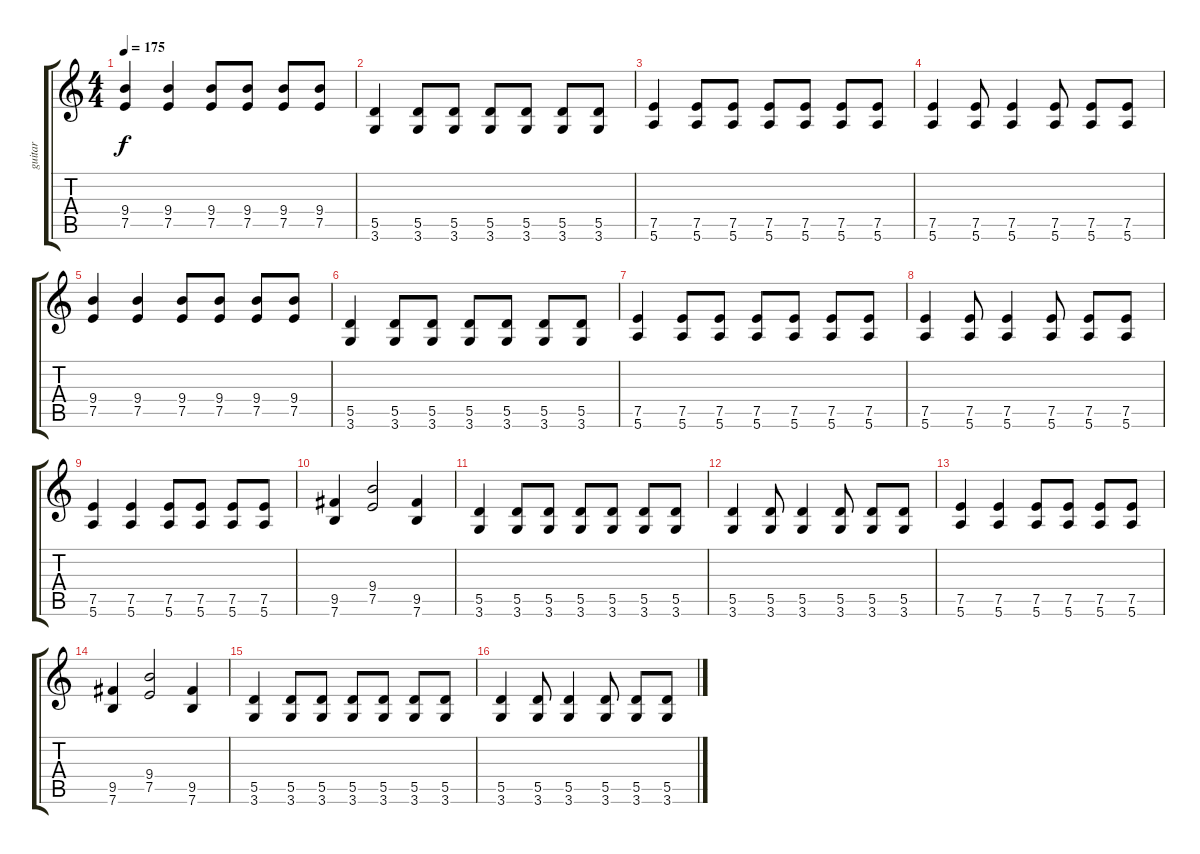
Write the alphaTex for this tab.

\track ("guitar" "guitar") {instrument overdrivenguitar}
\staff {score tabs}
\tuning (E4 B3 G3 D3 A2 E2) {hide}
\ts (4 4)
\tempo 175
\clef g2
\ks c
(9.4 7.5).4{dy f} (9.4 7.5).4 (9.4 7.5).8 (9.4 7.5).8 (9.4 7.5).8 (9.4 7.5).8 |
(5.5 3.6).4 (5.5 3.6).8 (5.5 3.6).8 (5.5 3.6).8 (5.5 3.6).8 (5.5 3.6).8 (5.5 3.6).8 |
(7.5 5.6).4 (7.5 5.6).8 (7.5 5.6).8 (7.5 5.6).8 (7.5 5.6).8 (7.5 5.6).8 (7.5 5.6).8 |
(7.5 5.6).4 (7.5 5.6).8 (7.5 5.6).4 (7.5 5.6).8 (7.5 5.6).8 (7.5 5.6).8 |
(9.4 7.5).4 (9.4 7.5).4 (9.4 7.5).8 (9.4 7.5).8 (9.4 7.5).8 (9.4 7.5).8 |
(5.5 3.6).4 (5.5 3.6).8 (5.5 3.6).8 (5.5 3.6).8 (5.5 3.6).8 (5.5 3.6).8 (5.5 3.6).8 |
(7.5 5.6).4 (7.5 5.6).8 (7.5 5.6).8 (7.5 5.6).8 (7.5 5.6).8 (7.5 5.6).8 (7.5 5.6).8 |
(7.5 5.6).4 (7.5 5.6).8 (7.5 5.6).4 (7.5 5.6).8 (7.5 5.6).8 (7.5 5.6).8 |
(7.5 5.6).4 (7.5 5.6).4 (7.5 5.6).8 (7.5 5.6).8 (7.5 5.6).8 (7.5 5.6).8 |
(9.5 7.6).4 (9.4 7.5).2 (9.5 7.6).4 |
(5.5 3.6).4 (5.5 3.6).8 (5.5 3.6).8 (5.5 3.6).8 (5.5 3.6).8 (5.5 3.6).8 (5.5 3.6).8 |
(5.5 3.6).4 (5.5 3.6).8 (5.5 3.6).4 (5.5 3.6).8 (5.5 3.6).8 (5.5 3.6).8 |
(7.5 5.6).4 (7.5 5.6).4 (7.5 5.6).8 (7.5 5.6).8 (7.5 5.6).8 (7.5 5.6).8 |
(9.5 7.6).4 (9.4 7.5).2 (9.5 7.6).4 |
(5.5 3.6).4 (5.5 3.6).8 (5.5 3.6).8 (5.5 3.6).8 (5.5 3.6).8 (5.5 3.6).8 (5.5 3.6).8 |
(5.5 3.6).4 (5.5 3.6).8 (5.5 3.6).4 (5.5 3.6).8 (5.5 3.6).8 (5.5 3.6).8
